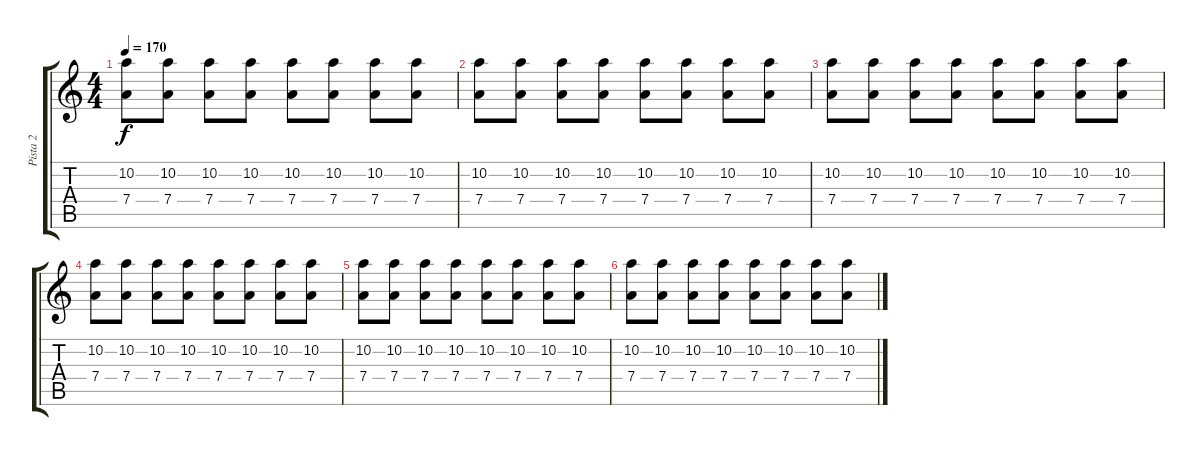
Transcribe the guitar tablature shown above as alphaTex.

\track ("Pista 2" "Pista 2") {instrument electricguitarmuted}
\staff {score tabs}
\tuning (E4 B3 G3 D3 A2 E2) {hide}
\ts (4 4)
\tempo 170
\clef g2
\ks c
(10.2 7.4).8{dy f} (10.2 7.4).8 (10.2 7.4).8 (10.2 7.4).8 (10.2 7.4).8 (10.2 7.4).8 (10.2 7.4).8 (10.2 7.4).8 |
(10.2 7.4).8 (10.2 7.4).8 (10.2 7.4).8 (10.2 7.4).8 (10.2 7.4).8 (10.2 7.4).8 (10.2 7.4).8 (10.2 7.4).8 |
(10.2 7.4).8 (10.2 7.4).8 (10.2 7.4).8 (10.2 7.4).8 (10.2 7.4).8 (10.2 7.4).8 (10.2 7.4).8 (10.2 7.4).8 |
(10.2 7.4).8 (10.2 7.4).8 (10.2 7.4).8 (10.2 7.4).8 (10.2 7.4).8 (10.2 7.4).8 (10.2 7.4).8 (10.2 7.4).8 |
(10.2 7.4).8 (10.2 7.4).8 (10.2 7.4).8 (10.2 7.4).8 (10.2 7.4).8 (10.2 7.4).8 (10.2 7.4).8 (10.2 7.4).8 |
(10.2 7.4).8{volume 0} (10.2 7.4).8 (10.2 7.4).8 (10.2 7.4).8 (10.2 7.4).8 (10.2 7.4).8 (10.2 7.4).8 (10.2 7.4).8
